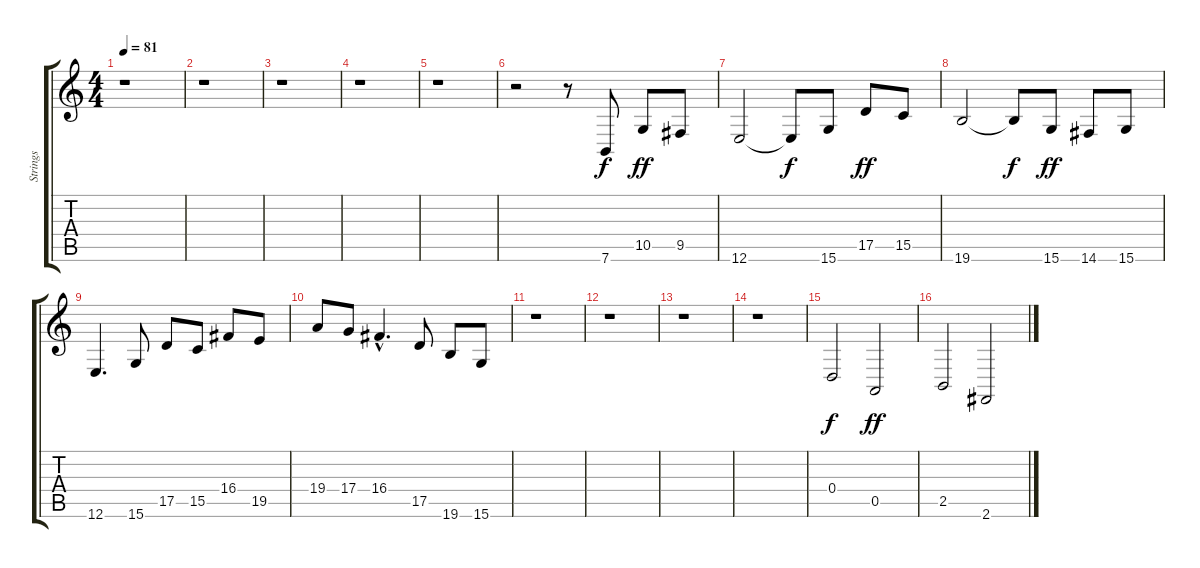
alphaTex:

\track ("Strings" "Strings") {instrument stringensemble1}
\staff {score tabs}
\tuning (E4 B3 G3 D3 A2 E2) {hide}
\ts (4 4)
\tempo 81
\clef g2
\ks c
r.1{dy f} |
r.1 |
r.1 |
r.1 |
r.1 |
r.2 r.8 7.6.8 10.5.8{dy ff} 9.5.8 |
12.6.2 12.6{t}.8{dy f} 15.6.8 17.5.8{dy ff} 15.5.8 |
19.6.2 19.6{t}.8{dy f} 15.6.8{dy ff} 14.6.8 15.6.8 |
12.6.4{d} 15.6.8 17.5.8 15.5.8 16.4.8 19.5.8 |
19.4.8 17.4.8 16.4{hac}.4{d} 17.5.8 19.6.8 15.6.8 |
r.1 |
r.1 |
r.1 |
r.1 |
0.4.2{dy f} 0.5.2{dy ff} |
2.5.2 2.6.2
